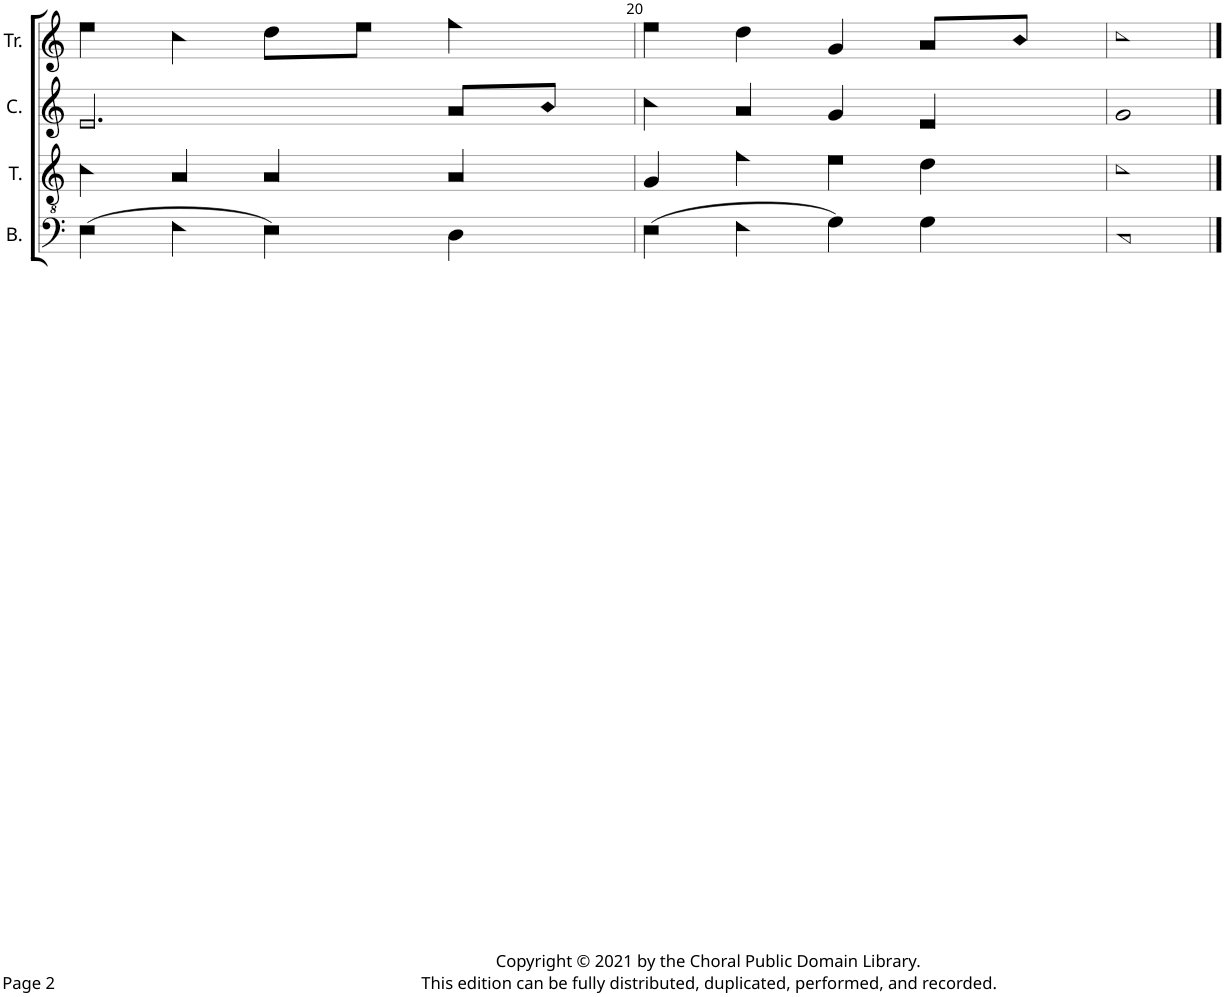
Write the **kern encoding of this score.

**kern	**kern	**kern	**kern
*part4	*part3	*part2	*part1
*staff4	*staff3	*staff2	*staff1
*I"B.	*I"T.	*I"C.	*I"Tr.
*I'B.	*I'T.	*I'C.	*I'Tr.
!!LO:PB:g=z
*clefF4	*clefGv2	*clefG2	*clefG2
*k[]	*k[]	*k[]	*k[]
*M4/4	*M4/4	*M4/4	*M4/4
*met(c)	*met(c)	*met(c)	*met(c)
=19	=19	=19	=19
(4E!\	4c!\	2.e!/	4ee!\
4F!\	4A!/	.	4cc!\
4E!\)	4A!/	.	8dd!\L
.	.	.	8ee!\J
4D!\	4A!/	8a!/L	4ff!\
.	.	8b!/J	.
=20	=20	=20	=20
(4E!\	4G!/	4cc!\	4ee!\
4F!\	4f!\	4a!/	4dd!\
4G!\)	4e!\	4g!/	4g!/
4G!\	4d!\	4e!/	8a!/L
.	.	.	8b!/J
=21	=21	=21	=21
1C!	1c!	1g!	1cc!
==	==	==	==
*-	*-	*-	*-
